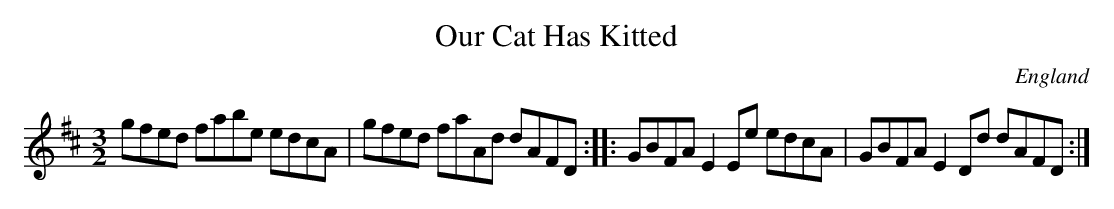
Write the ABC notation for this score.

X:1
T:Our Cat Has Kitted
O:England
M:3/2
K:D
gfed fabe edcA|gfed faAd dAFD::\
K:EDor
GBFA E2Ee edcA| GBFA E2Dd dAFD:|
